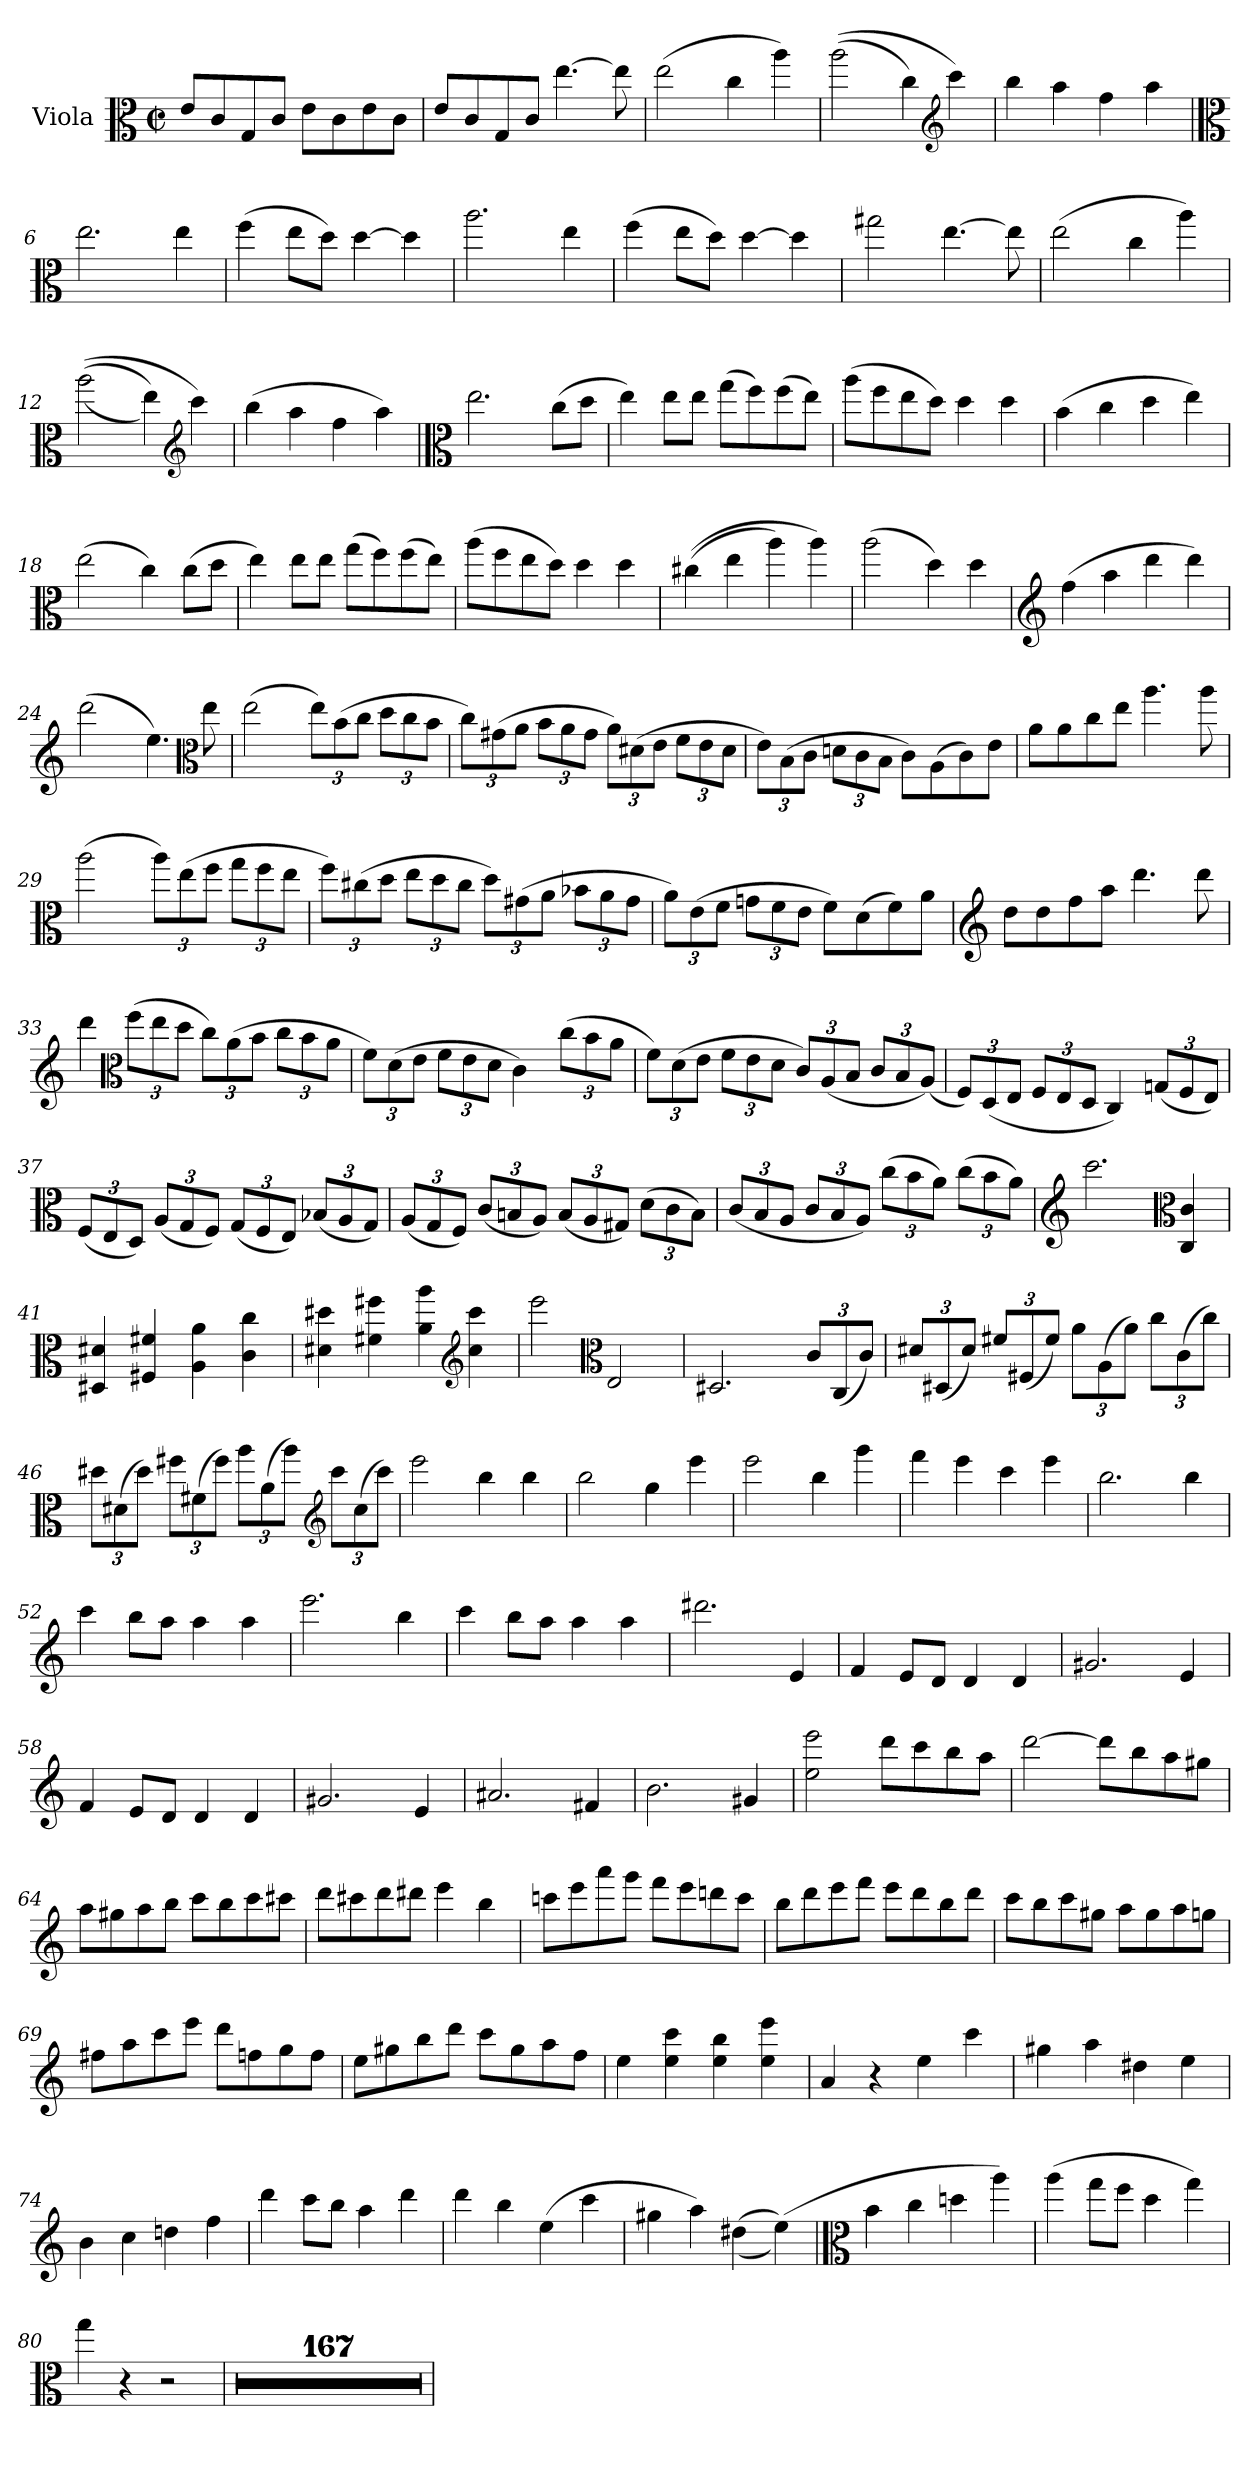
**kern
*part1
*staff1
*I"Viola
*I'Vla
*clefC3
*k[]
*M2/2
*met(c|)
=1
8e/L
8c/
8G/
8c/J
8e\L
8c\
8e\
8c\J
=2
8e/L
8c/
8G/
8c/J
[4.ee\
8ee\]
=3
(2ee\
4cc\
4aa\)
=4
((2aa\
4cc\)
*clefG2
4ccc\)
=5
4bb\
4aa\
4ff\
4aa\
=6
*clefC3
2.ee\
4ee\
!!LO:LB:g=z
=7
(4ff\
8ee\L
8dd\J)
[4dd\
4dd\]
=8
2.aa\
4ee\
=9
(4ff\
8ee\L
8dd\J)
[4dd\
4dd\]
=10
2gg#X\
[4.ee\
8ee\]
=11
(2ee\
4cc\
4aa\)
=12
(((2aa\
4ee\))
*clefG2
4ccc\)
!!LO:LB:g=z
=13
(4bb\
4aa\
4ff\
4aa\)
=14
*clefC3
2.ee\
(8cc\L
8dd\J
=15
4ee\)
8ee\L
8ee\J
(8gg\L
8ff\)
(8ff\
8ee\J)
=16
(8aa\L
8ff\
8ee\
8dd\J)
4dd\
4dd\
=17
(4b\
4cc\
4dd\
4ee\)
!!LO:LB:g=z
=18
(2ee\
4cc\)
(8cc\L
8dd\J
=19
4ee\)
8ee\L
8ee\J
(8gg\L
8ff\)
(8ff\
8ee\J)
=20
(8aa\L
8ff\
8ee\
8dd\J)
4dd\
4dd\
=21
((4cc#X\
4ee\
4aa\)
4aa\)
=22
(2aa\
4dd\)
4dd\
!!LO:LB:g=z
=23
*clefG2
(4ff\
4aa\
4ddd\
4ddd\)
=24
(2ddd\
4.ee\)
*clefC3
8ee\
=25
(2ee\
*Xbrackettup
12ee\L)
(12b\
12cc\J
12dd\L
12cc\
12b\J
=26
12cc\L)
(12g#X\
12a\J
12b\L
12a\
12g#\J
12a\L)
(12d#X\
12e\J
12f\L
12e\
12d#\J
=27
12e\L)
(12B\
12c\J
12dn\L
12c\
12B\J
8c\L)
(8A\
8c\)
8e\J
!!LO:LB:g=z
=28
8a\L
8a\
8cc\
8ee\J
4.aa\
8aa\
=29
(2aa\
12aa\L)
(12ee\
12ff\J
12gg\L
12ff\
12ee\J
=30
12ff\L)
(12cc#X\
12dd\J
12ee\L
12dd\
12cc#\J
12dd\L)
(12g#X\
12a\J
12b-X\L
12a\
12g#\J
=31
12a\L)
(12e\
12f\J
12gn\L
12f\
12e\J
8f\L)
(8d\
8f\)
8a\J
!!LO:LB:g=z
=32
*clefG2
8dd\L
8dd\
8ff\
8aa\J
4.ddd\
8ddd\
=33
4ddd\
*clefC3
(12ff\L
12ee\
12dd\J
12cc\L)
(12a\
12b\J
12cc\L
12b\
12a\J
=34
12f\L)
(12d\
12e\J
12f\L
12e\
12d\J
4c\)
(12cc\L
12b\
12a\J
=35
12f\L)
(12d\
12e\J
12f\L
12e\
12d\J
12c/L)
(12A/
12B/J
12c/L
12B/
(12A/J)
!!LO:LB:g=z
=36
12F/L)
(12D/
12E/J
12F/L
12E/
12D/J
4C/)
(12Gn/L
12F/
12E/J)
=37
(12F/L
12E/
12D/J)
(12A/L
12G/
12F/J)
(12G/L
12F/
12E/J)
(12B-X/L
12A/
12G/J)
=38
(12A/L
12G/
12F/J)
(12c/L
12Bn/
12A/J)
(12B/L
12A/
12G#X/J)
(12d\L
12c\
12B\J)
!!LO:LB:g=z
=39
(12c/L
12B/
12A/J
12c/L
12B/
12A/J)
(12cc\L
12b\
12a\J)
(12cc\L
12b\
12a\J)
=40
*clefG2
2.ccc\
*clefC3
4C/ 4c/
=41
4D#X/ 4d#X/
4F#X/ 4f#X/
4A\ 4a\
4c\ 4cc\
=42
4d#X\ 4dd#X\
4f#X\ 4ff#X\
4a\ 4aa\
*clefG2
4cc\ 4ccc\
=43
2eee\
*clefC3
2E/
=44
2.D#X/
12c/L
(12C/
12c/J)
!!LO:LB:g=z
=45
12d#X/L
(12D#X/
12d#/J)
12f#X/L
(12F#X/
12f#/J)
12a\L
(12A\
12a\J)
12cc\L
(12c\
12cc\J)
=46
12dd#X\L
(12d#X\
12dd#\J)
12ff#X\L
(12f#X\
12ff#\J)
12aa\L
(12a\
12aa\J)
*clefG2
12ccc\L
(12cc\
12ccc\J)
=47
2eee!\
4bb!\
4bb!\
=48
2bb!\
4gg!\
4eee!\
=49
2eee!\
4bb!\
4ggg!\
!!LO:PB:g=z
=50
4fff!\
4eee!\
4ccc!\
4eee!\
=51
2.bb!\
4bb!\
=52
4ccc!\
8bb!\L
8aa!\J
4aa!\
4aa!\
=53
2.eee!\
4bb!\
=54
4ccc!\
8bb!\L
8aa!\J
4aa!\
4aa!\
=55
2.ddd#X!\
4e!/
=56
4f!/
8e!/L
8d!/J
4d!/
4d!/
=57
2.g#X!/
4e!/
=58
4f!/
8e!/L
8d!/J
4d!/
4d!/
!!LO:LB:g=z
=59
2.g#X!/
4e!/
=60
2.a#X!/
4f#X!/
=61
2.b!\
4g#X!/
=62
2ee!\ 2eee!\
8ddd!\L
8ccc!\
8bb!\
8aa!\J
=63
[2ddd!\
8ddd!\L]
8bb!\
8aa!\
8gg#X!\J
=64
8aa!\L
8gg#X!\
8aa!\
8bb!\J
8ccc!\L
8bb!\
8ccc!\
8ccc#X!\J
=65
8ddd!\L
8ccc#X!\
8ddd!\
8ddd#X!\J
4eee!\
4bb!\
!!LO:LB:g=z
=66
8cccn!\L
8eee!\
8aaa!\
8ggg!\J
8fff!\L
8eee!\
8dddn!\
8ccc!\J
=67
8bb!\L
8ddd!\
8eee!\
8fff!\J
8eee!\L
8ddd!\
8bb!\
8ddd!\J
=68
8ccc!\L
8bb!\
8ccc!\
8gg#X!\J
8aa!\L
8gg#!\
8aa!\
8ggn!\J
=69
8ff#X!\L
8aa!\
8ccc!\
8eee!\J
8ddd!\L
8ffn!\
8gg!\
8ff!\J
=70
8ee!\L
8gg#X!\
8bb!\
8ddd!\J
8ccc!\L
8gg#!\
8aa!\
8ff!\J
!!LO:LB:g=z
=71
4ee!\
4ee!\ 4ccc!\
4ee!\ 4bb!\
4ee!\ 4eee!\
=72
4a!/
4r
4ee!\
4ccc!\
=73
4gg#X!\
4aa!\
4dd#X!\
4ee!\
=74
4b!\
4cc!\
4ddn!\
4ff!\
=75
4ddd!\
8ccc!\L
8bb!\J
4aa!\
4ddd!\
=76
4ddd!\
4bb!\
(4ee\
4ccc\
=77
4gg#X\
4aa\)
((4dd#X\
(4ee\))
=78
*clefC3
4b\
4cc\
4ddn\
4aa\)
!!LO:LB:g=z
=79
(4aa\
8gg\L
8ff\J
4dd\
4gg\)
=80
4gg\
4r
2r
=81
1r
=82
1r
=83
1r
=84
1r
=85
1r
=86
1r
=87
1r
=88
1r
=89
1r
=90
1r
=91
1r
=92
1r
=93
1r
!!LO:LB:g=z
=94
1r
=95
1r
=96
1r
=97
1r
=98
1r
=99
1r
=100
1r
=101
1r
=102
1r
=103
1r
=104
1r
=105
1r
=106
1r
=107
1r
=108
1r
=109
1r
=110
1r
=111
1r
!!LO:LB:g=z
=112
1r
=113
1r
=114
1r
=115
1r
=116
1r
=117
1r
=118
1r
=119
1r
=120
1r
=121
1r
=122
1r
=123
1r
=124
1r
=125
1r
=126
1r
=127
1r
=128
1r
=129
1r
!!LO:LB:g=z
=130
1r
=131
1r
=132
1r
=133
1r
=134
1r
=135
1r
=136
1r
=137
1r
=138
1r
=139
1r
=140
1r
=141
1r
=142
1r
=143
1r
=144
1r
=145
1r
=146
1r
=147
1r
!!LO:LB:g=z
=148
1r
=149
1r
=150
1r
=151
1r
=152
1r
=153
1r
=154
1r
=155
1r
=156
1r
=157
1r
=158
1r
=159
1r
=160
1r
=161
1r
=162
1r
=163
1r
=164
1r
=165
1r
!!LO:LB:g=z
=166
1r
=167
1r
=168
1r
=169
1r
=170
1r
=171
1r
=172
1r
=173
1r
=174
1r
=175
1r
=176
1r
=177
1r
=178
1r
=179
1r
=180
1r
=181
1r
=182
1r
=183
1r
!!LO:LB:g=z
=184
1r
=185
1r
=186
1r
=187
1r
=188
1r
=189
1r
=190
1r
=191
1r
=192
1r
=193
1r
=194
1r
=195
1r
=196
1r
=197
1r
=198
1r
=199
1r
=200
1r
=201
1r
!!LO:PB:g=z
=202
1r
=203
1r
=204
1r
=205
1r
=206
1r
=207
1r
=208
1r
=209
1r
=210
1r
=211
1r
=212
1r
=213
1r
=214
1r
=215
1r
=216
1r
=217
1r
=218
1r
=219
1r
!!LO:LB:g=z
=220
1r
=221
1r
=222
1r
=223
1r
=224
1r
=225
1r
=226
1r
=227
1r
=228
1r
=229
1r
=230
1r
=231
1r
=232
1r
=233
1r
=234
1r
=235
1r
=236
1r
=237
1r
!!LO:LB:g=z
=238
1r
=239
1r
=240
1r
=241
1r
=242
1r
=243
1r
=244
1r
=245
1r
=246
1r
=247
1r
=
*-
